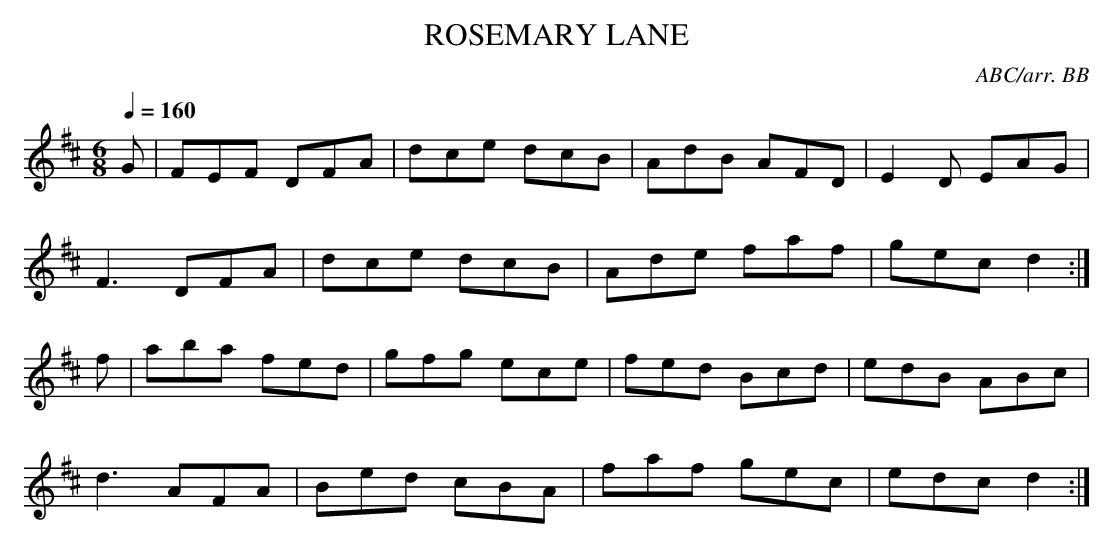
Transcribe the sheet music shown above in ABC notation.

X:1
T:ROSEMARY LANE
C:ABC/arr. BB
Q:1/4=160
M:6/8
L:1/8
K:D
G|FEF DFA|dce dcB|AdB AFD|E2D EAG|
F3 DFA|dce dcB|Ade faf|gec d2:|
f|aba fed|gfg ece|fed Bcd|edB ABc|
d3 AFA|Bed cBA|faf gec|edc d2:|
